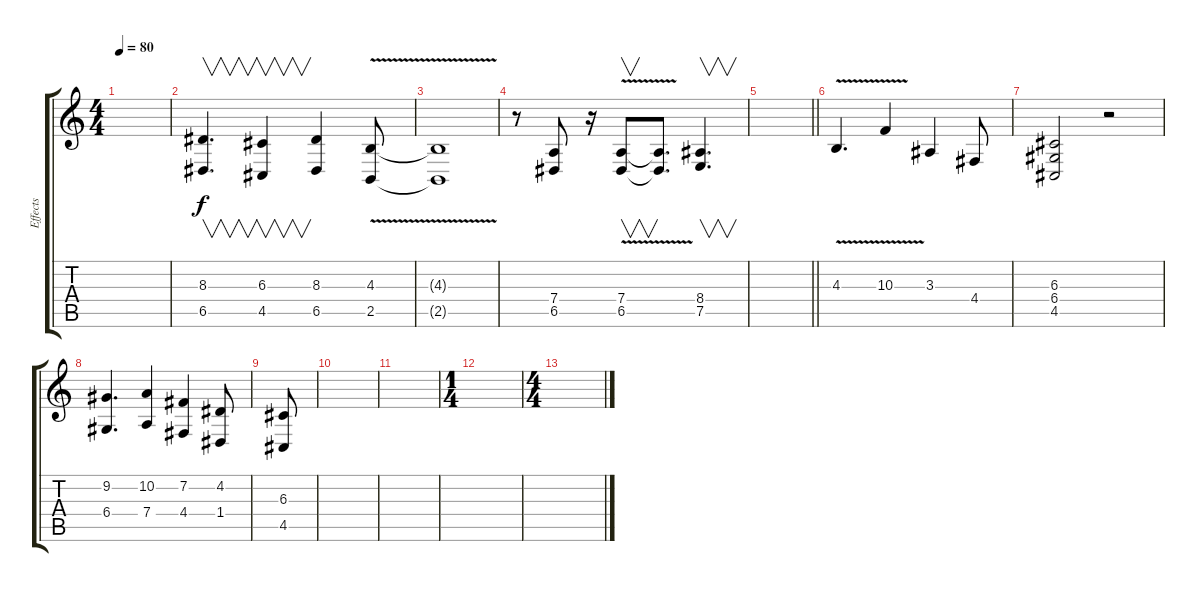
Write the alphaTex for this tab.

\track ("Effects" "Effects") {instrument pad3polysynth}
\staff {score tabs}
\tuning (E4 B3 G3 D3 A2 E2) {hide}
\ts (4 4)
\tempo 80
\clef g2
\ks c
|
(8.3 6.5).4{v d} (6.3 4.5).4{v} (8.3 6.5).4 (4.3{v} 2.5{v}).8 |
(4.3{t} 2.5{t}).1 |
r.8 (7.4 6.5).8 r.16 (7.4{v} 6.5).8{v} (7.4{t} 6.5{t}).8{d} (8.4 7.5).4{v d} |
\barLineRight lightlight
|
4.3{v}.4{d} 10.3{v}.4 3.3.4 4.4.8 |
(6.3 6.4 4.5).2{instrument pad4choir} r.2 |
(9.2 6.4).4{d instrument pad3polysynth} (10.2 7.4).4 (7.2 4.4).4 (4.2 1.4).8 |
(6.3 4.5).8 |
|
|
\ts (1 4)
|
\ts (4 4)
